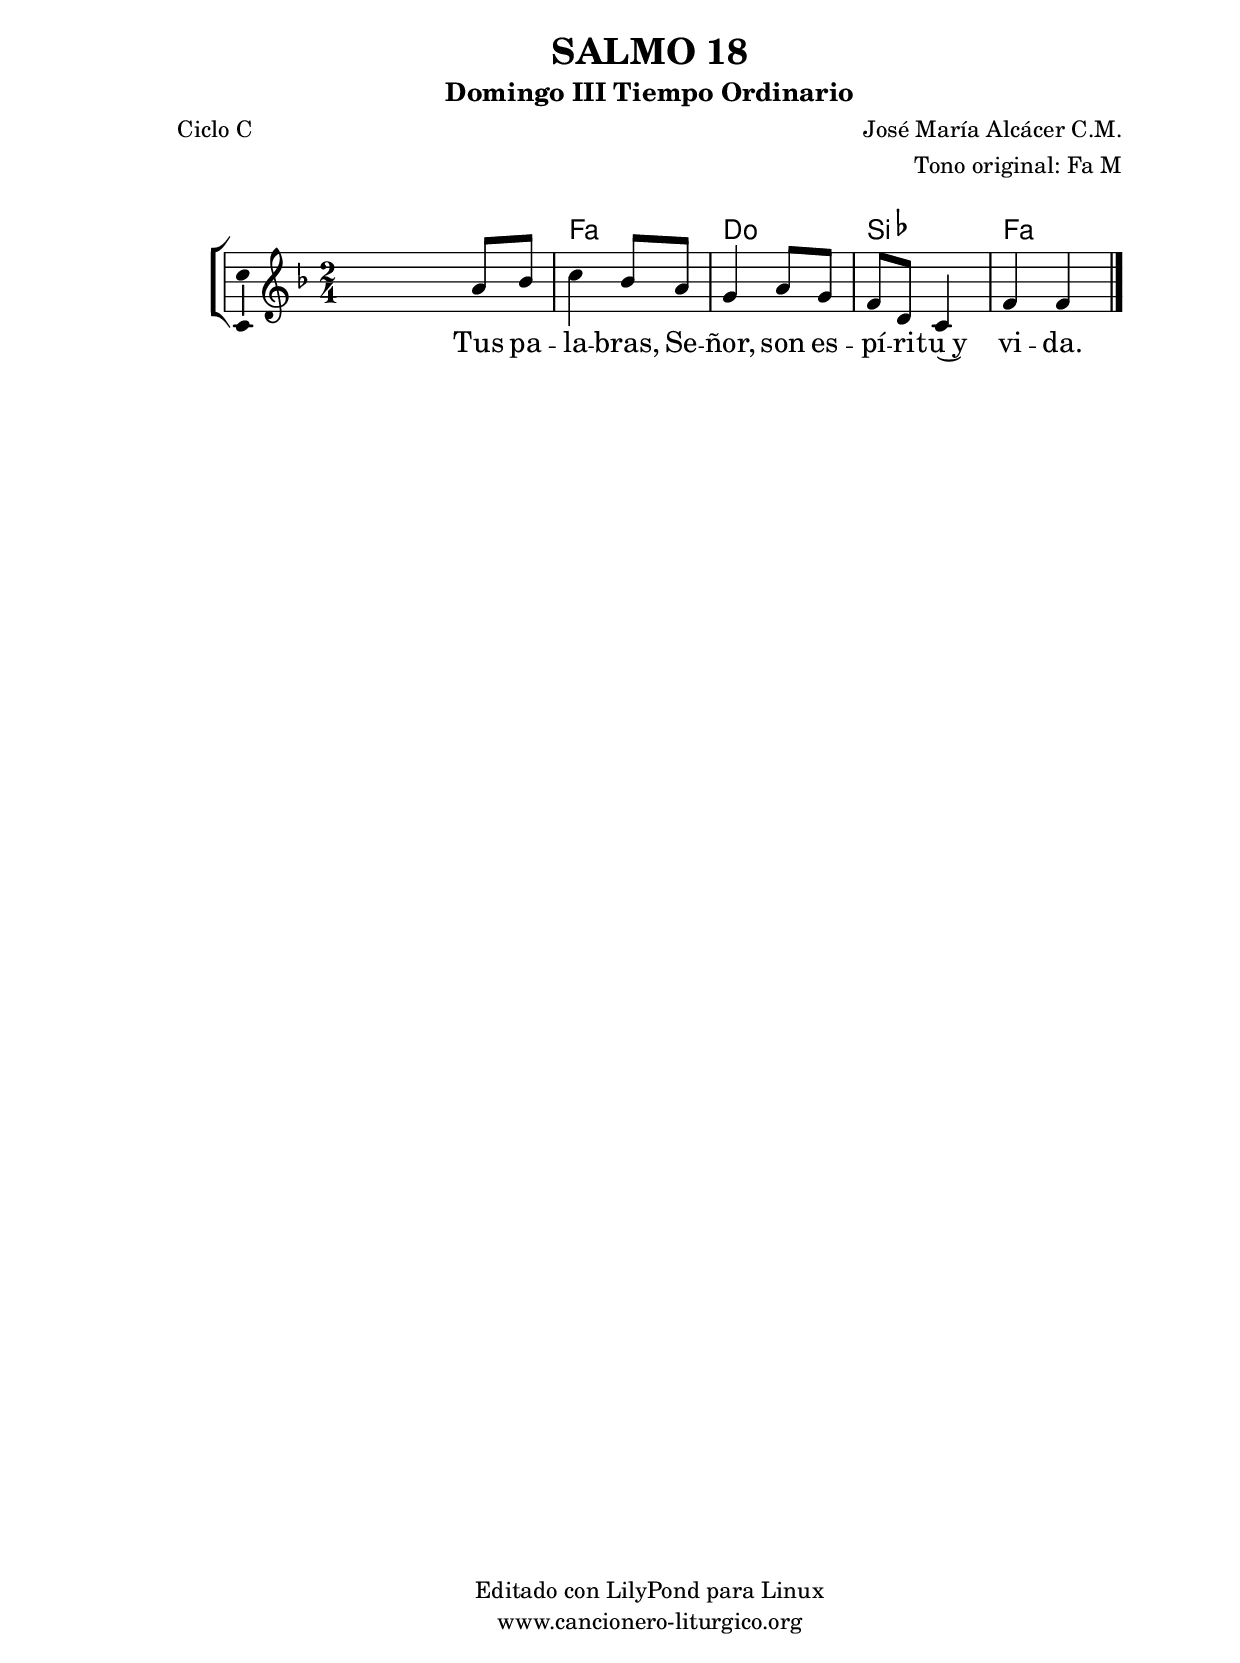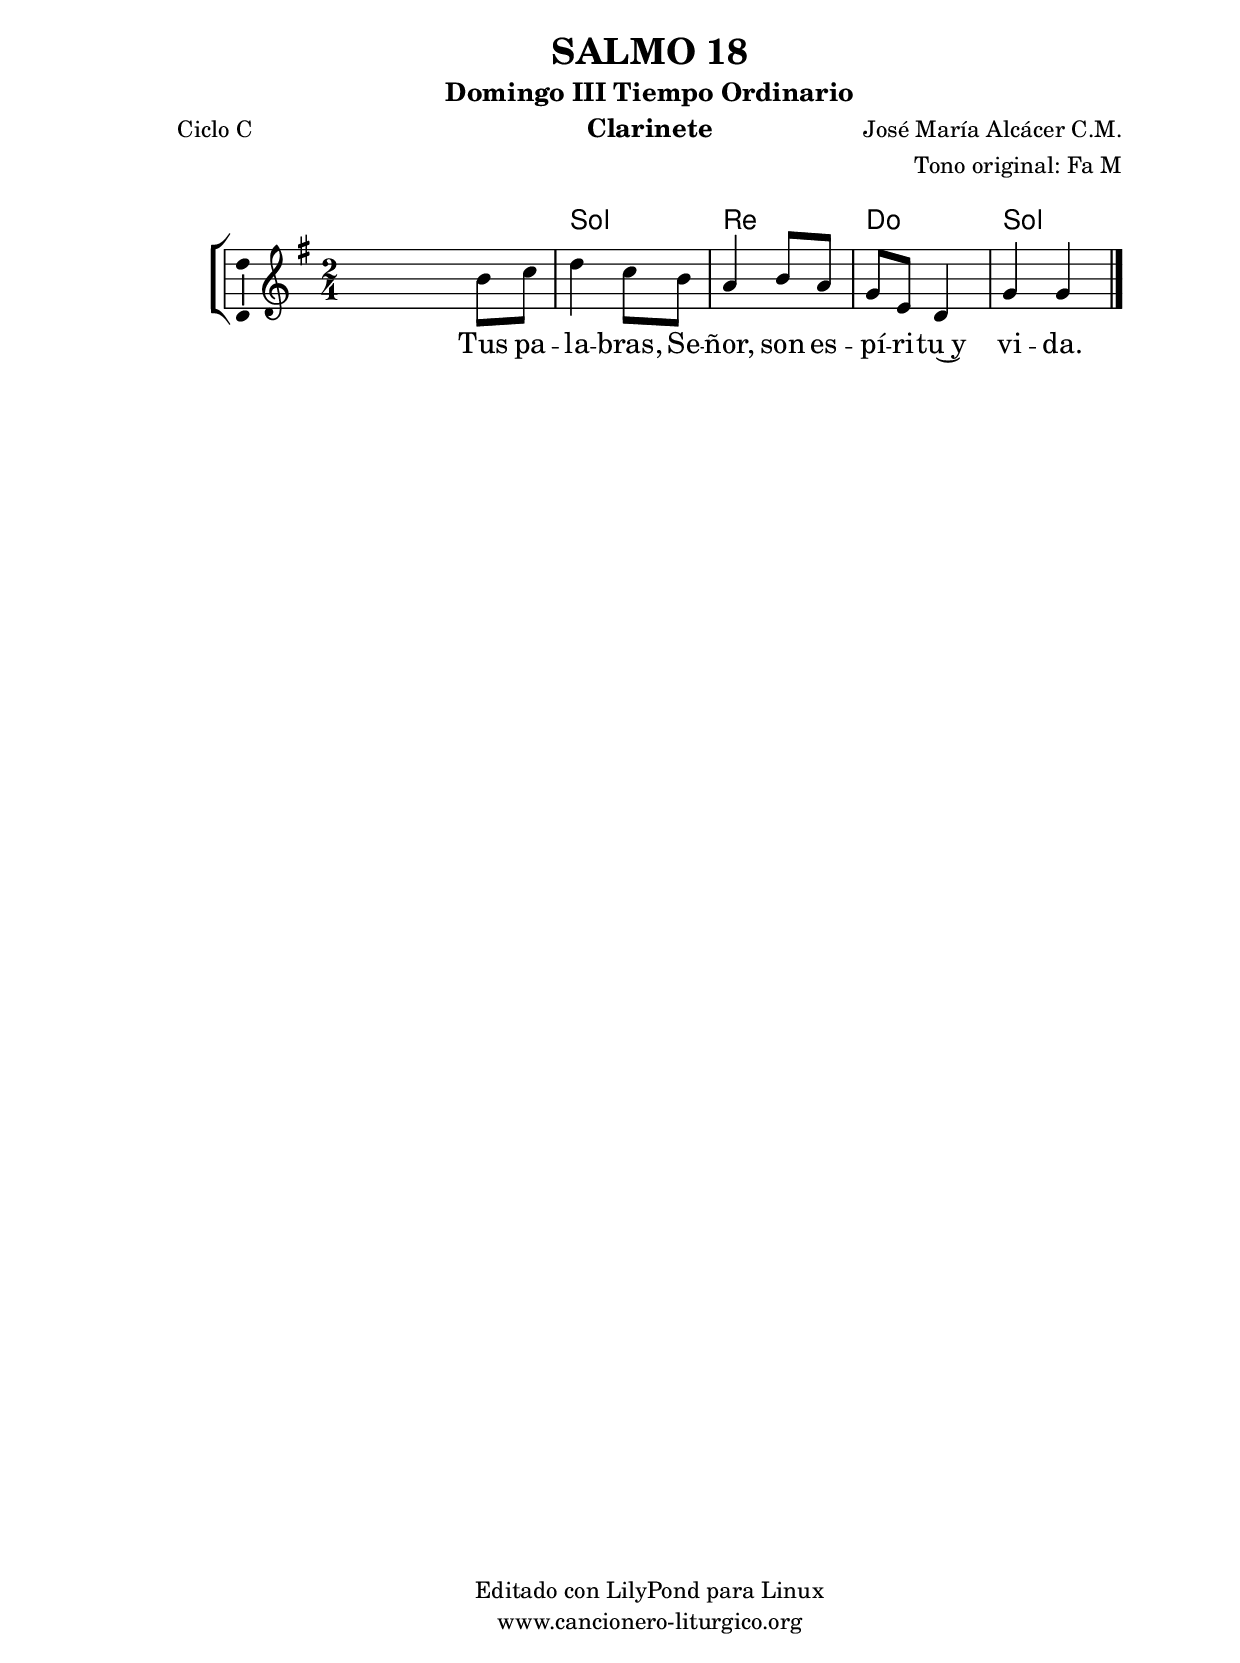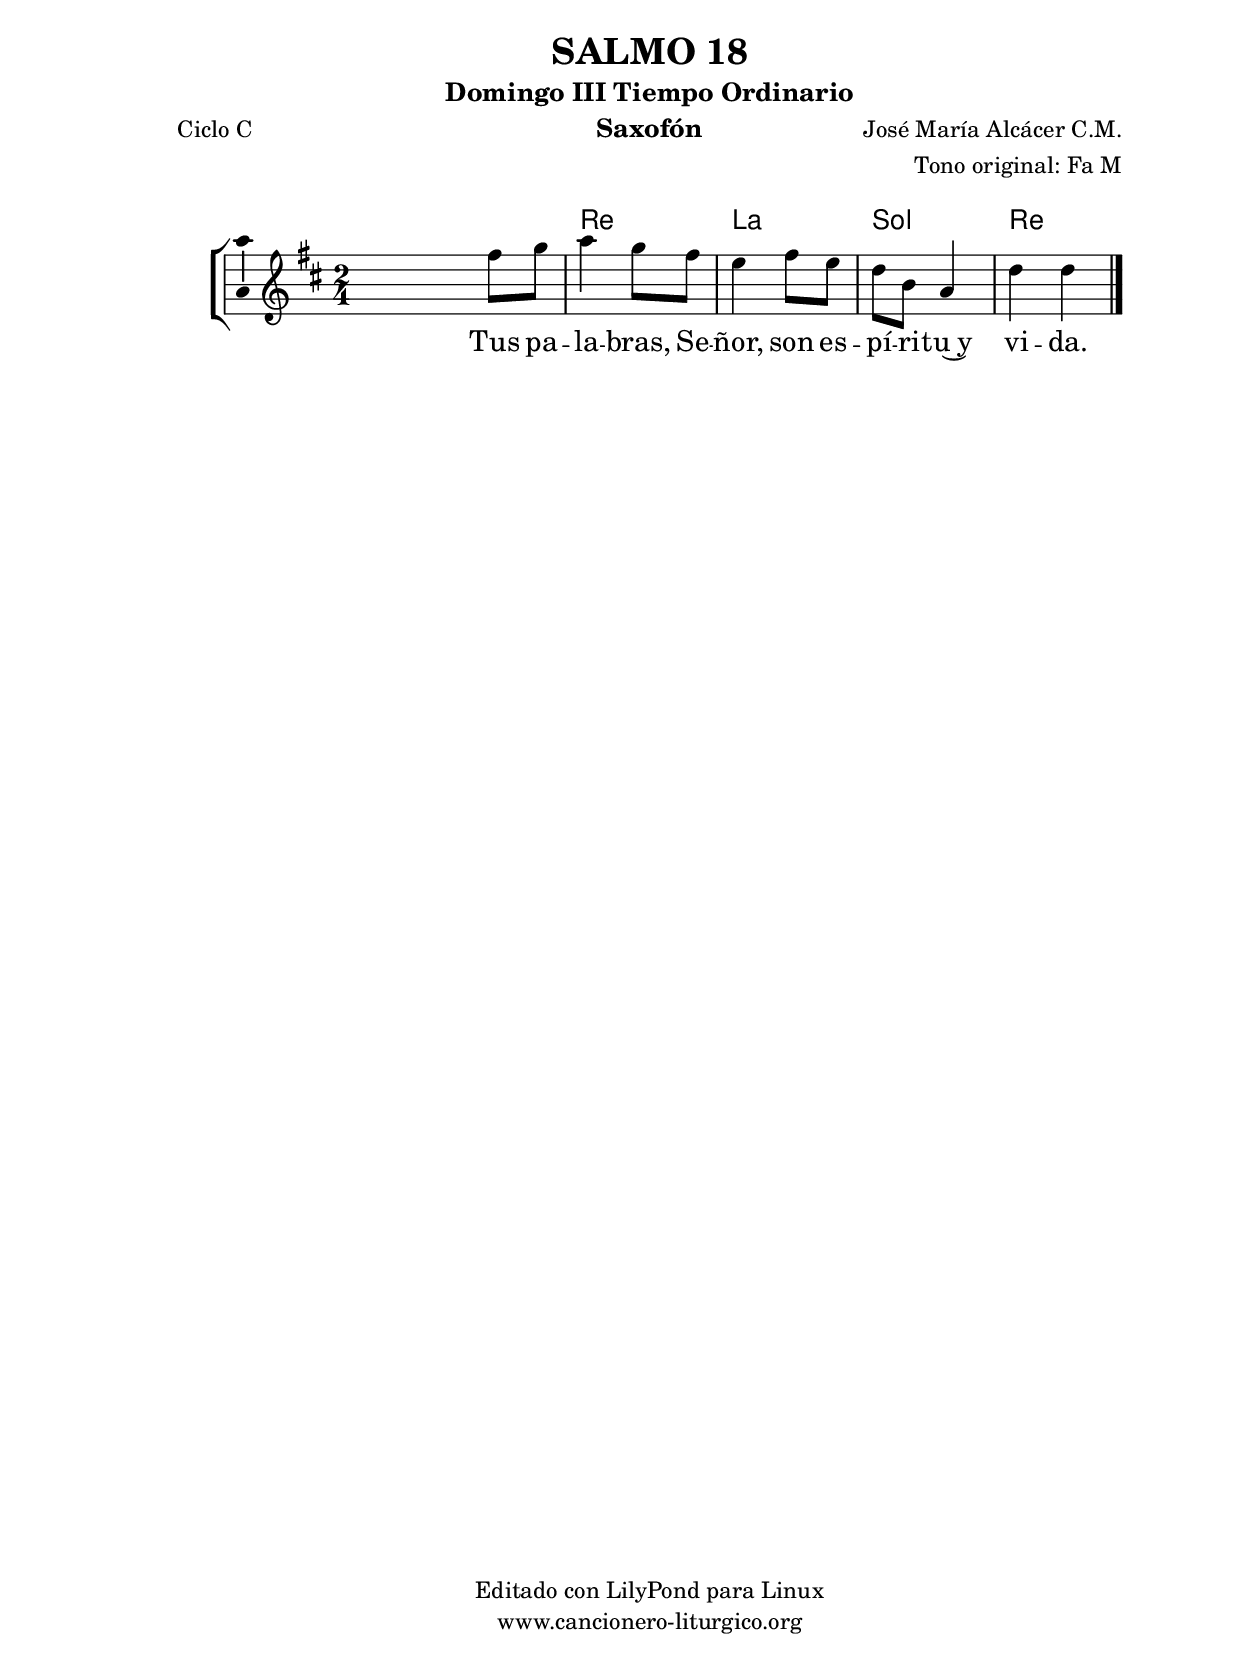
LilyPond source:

%
%para convertir .midi en .wav:
%timidity filename.midi -Ow -o finename.wav
%
%
%Para convertir de .wav a .mp3:
%lame -h -m j filename.wav
%
%
%para escuchar el midi:
%timidity nombrefichero.midi
%


%versión de lilypond para la que se ha escrito esta partitura:
\version "2.16.0"

	%Tamaño papel
	#(set-default-paper-size "a4")
	%Tamaño partitura
	#(set-global-staff-size 20)
	%No responde al pulsar sobre una nota
	#(ly:set-option 'point-and-click #f)

%parámetros del encabezamiento:
\header {
	title = "SALMO 18"
	subtitle = "Domingo III Tiempo Ordinario"
	composer = "José María Alcácer C.M."
	poet = "Ciclo C"
	meter = ""
	arranger = "Tono original: Fa M"
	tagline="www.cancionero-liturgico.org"
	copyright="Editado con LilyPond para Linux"
	tiempo = "Ordinario"
	usos = "Salmo"
	letra = "Tus palabras, Señor, son espíritu y vida."
	}

%parámetros asociados al papel:
\paper  {
	oddHeaderMarkup = \markup {\fill-line { \on-the-fly #not-first-page \fromproperty #'header:title \on-the-fly #not-first-page \fromproperty #'header:composer }}
	evenHeaderMarkup = \markup {\fill-line { \fromproperty #'header:composer \fromproperty #'header:title }}
	#(set-paper-size "a4")
	print-page-number = ##f
	first-page-number = 1
	print-first-page-number = ##f
%	head-separation = 3.0 \cm
	top-margin = 2.0 \cm
	bottom-margin = 0.5\cm
%%%	bottom-margin = -1.0\cm
	left-margin = 3.0 \cm
	line-width = 16.0 \cm 
	indent = 8\mm
	interscoreline = 2.\mm
	between-system-space = 15\mm
%	para que las partituras no llenen la hoja:
	ragged-bottom = ##t
%	idem para la última hoja:
	ragged-last-bottom = ##f
%	para que las partituras llenen el ancho del papel:
	ragged-last = ##f
	after-title-space = 2.5 \cm
%page-count=1
%system-count=8

	%Flexible Vertical Spacing
%	markup-markup-spacing =
%	#'((basic-distance . 15) (minimum-distance . 15) (padding . 3))
	markup-system-spacing =
	#'((basic-distance . 15) (minimum-distance . 15) (padding . 3))
	system-system-spacing =
	#'((basic-distance . 15) (minimum-distance . 15) (padding . 3))
	score-system-spacing =
	#'((basic-distance . 15) (minimum-distance . 15) (padding . 5))
%	top-system-spacing = % header
%	#'((basic-distance . 8) (minimum-distance . 0) (padding . 3))
%	top-markup-spacing =
%	#'((basic-distance . 20) (minimum-distance . 20) (padding . 3))
	last-bottom-spacing = % footer
	#'((basic-distance . 5) (minimum-distance . 5) (padding . 3))
%	score-markup-spacing =
%	#'((basic-distance . 16) (minimum-distance . 13) (padding . 3))

	}


%parámetros que afectan a toda la partitura:
global =  {
	%clave de sol (G):
	\clef G
	%armadura:
%	\transpose f g
	\key f \major
	\tempo 4=69
	\set Score.tempoHideNote = ##t
	}


acordes = {
	\italianChords
	\chordmode {
%	\transpose f g
{
s2
f2 c bes f
	}
	}
}


melodia = 
%	\transpose f g
{
	\relative c''{
	\time 2/4

s4 a8 bes
c4 bes8 a
g4 a8 g
f8 d c4
f4 f

	\bar "|."
	}
	}


texto = \lyricmode {
Tus pa -- la -- bras, Se -- ñor,
son es -- pí -- ri -- tu~y vi -- da.
	}


acordesStaff = \context ChordNames = acordesStaff <<
	\set chordChanges = ##t
	\acordes
	>>


vozStaff = \context Voice = vozStaff
\with {\consists "Ambitus_engraver"}
<<
%	\set Staff.instrumentName = ""
%	\set Staff.shortInstrumentName = ""
%	\set Staff.midiInstrument = #"clarinet"
%	\set Staff.midiInstrument = #"cello"
%	\set Staff.midiInstrument = #"flute"
	\set Staff.midiInstrument = #"electric guitar (jazz)"
%	\set Staff.midiInstrument = #"english horn"
%	\set Staff.midiInstrument = #"violin"
%	\set Staff.midiInstrument = #"glockenspiel"
	\set Staff.midiMinimumVolume = #0.7
	\set Staff.midiMaximumVolume = #0.9
	\global
	\melodia
	>>


textoStaff = \context Lyrics = textoStaff <<
	\lyricsto vozStaff \texto
	>>

\book {
	\score {
		\context ChoirStaff {
			\override StaffGroup.SystemStartBracket #'collapse-height = #1
			\override Score.SystemStartBar #'collapse-height = #1
			<<
			\acordesStaff
			\vozStaff
			\textoStaff
			>>
			}
		\layout {
	    		\context {
				\Lyrics
				\override LyricText #'font-size = #2
				}
	   		 \context {
				\Score
				%fontSize = #3
				\override StaffSymbol #'staff-space = #(magstep +3)
				%\override Beam #'thickness = #0.55
				%\override SpacingSpanner #'spacing-increment = #1.0
				%\override Slur #'height-limit = #1.5
				}
			}
		}
	\score {
		\unfoldRepeats
		\context ChoirStaff {
			<<
			\acordesStaff
			\vozStaff
			>>
			}
		\midi {
	  		\context {
	  			\Score
				tempoWholesPerMinute = #(ly:make-moment 70 4)
				}
			}
		}
	}

%Partitura para clarinete
#(define output-suffix "C")
\book {
	\header{
		instrument = "Clarinete"
		}
	\score {
		\context ChoirStaff {
			\override StaffGroup.SystemStartBracket #'collapse-height = #1
			\override Score.SystemStartBar #'collapse-height = #1
\transpose c d
			<<
			\acordesStaff
			\vozStaff
			\textoStaff
			>>
			}
		\layout {
	    		\context {
				\Lyrics
				\override LyricText #'font-size = #2
				}
	   		 \context {
				\Score
				%fontSize = #3
				\override StaffSymbol #'staff-space = #(magstep +3)
				%\override Beam #'thickness = #0.55
				%\override SpacingSpanner #'spacing-increment = #1.0
				%\override Slur #'height-limit = #1.5
				}
			}
		}
	}

%Partitura para saxofón
#(define output-suffix "S")
\book {
	\header{
		instrument = "Saxofón"
		}
	\score {
		\context ChoirStaff {
			\override StaffGroup.SystemStartBracket #'collapse-height = #1
			\override Score.SystemStartBar #'collapse-height = #1
\transpose c a
			<<
			\acordesStaff
			\vozStaff
			\textoStaff
			>>
			}
		\layout {
	    		\context {
				\Lyrics
				\override LyricText #'font-size = #2
				}
	   		 \context {
				\Score
				%fontSize = #3
				\override StaffSymbol #'staff-space = #(magstep +3)
				%\override Beam #'thickness = #0.55
				%\override SpacingSpanner #'spacing-increment = #1.0
				%\override Slur #'height-limit = #1.5
				}
			}
		}
	}

